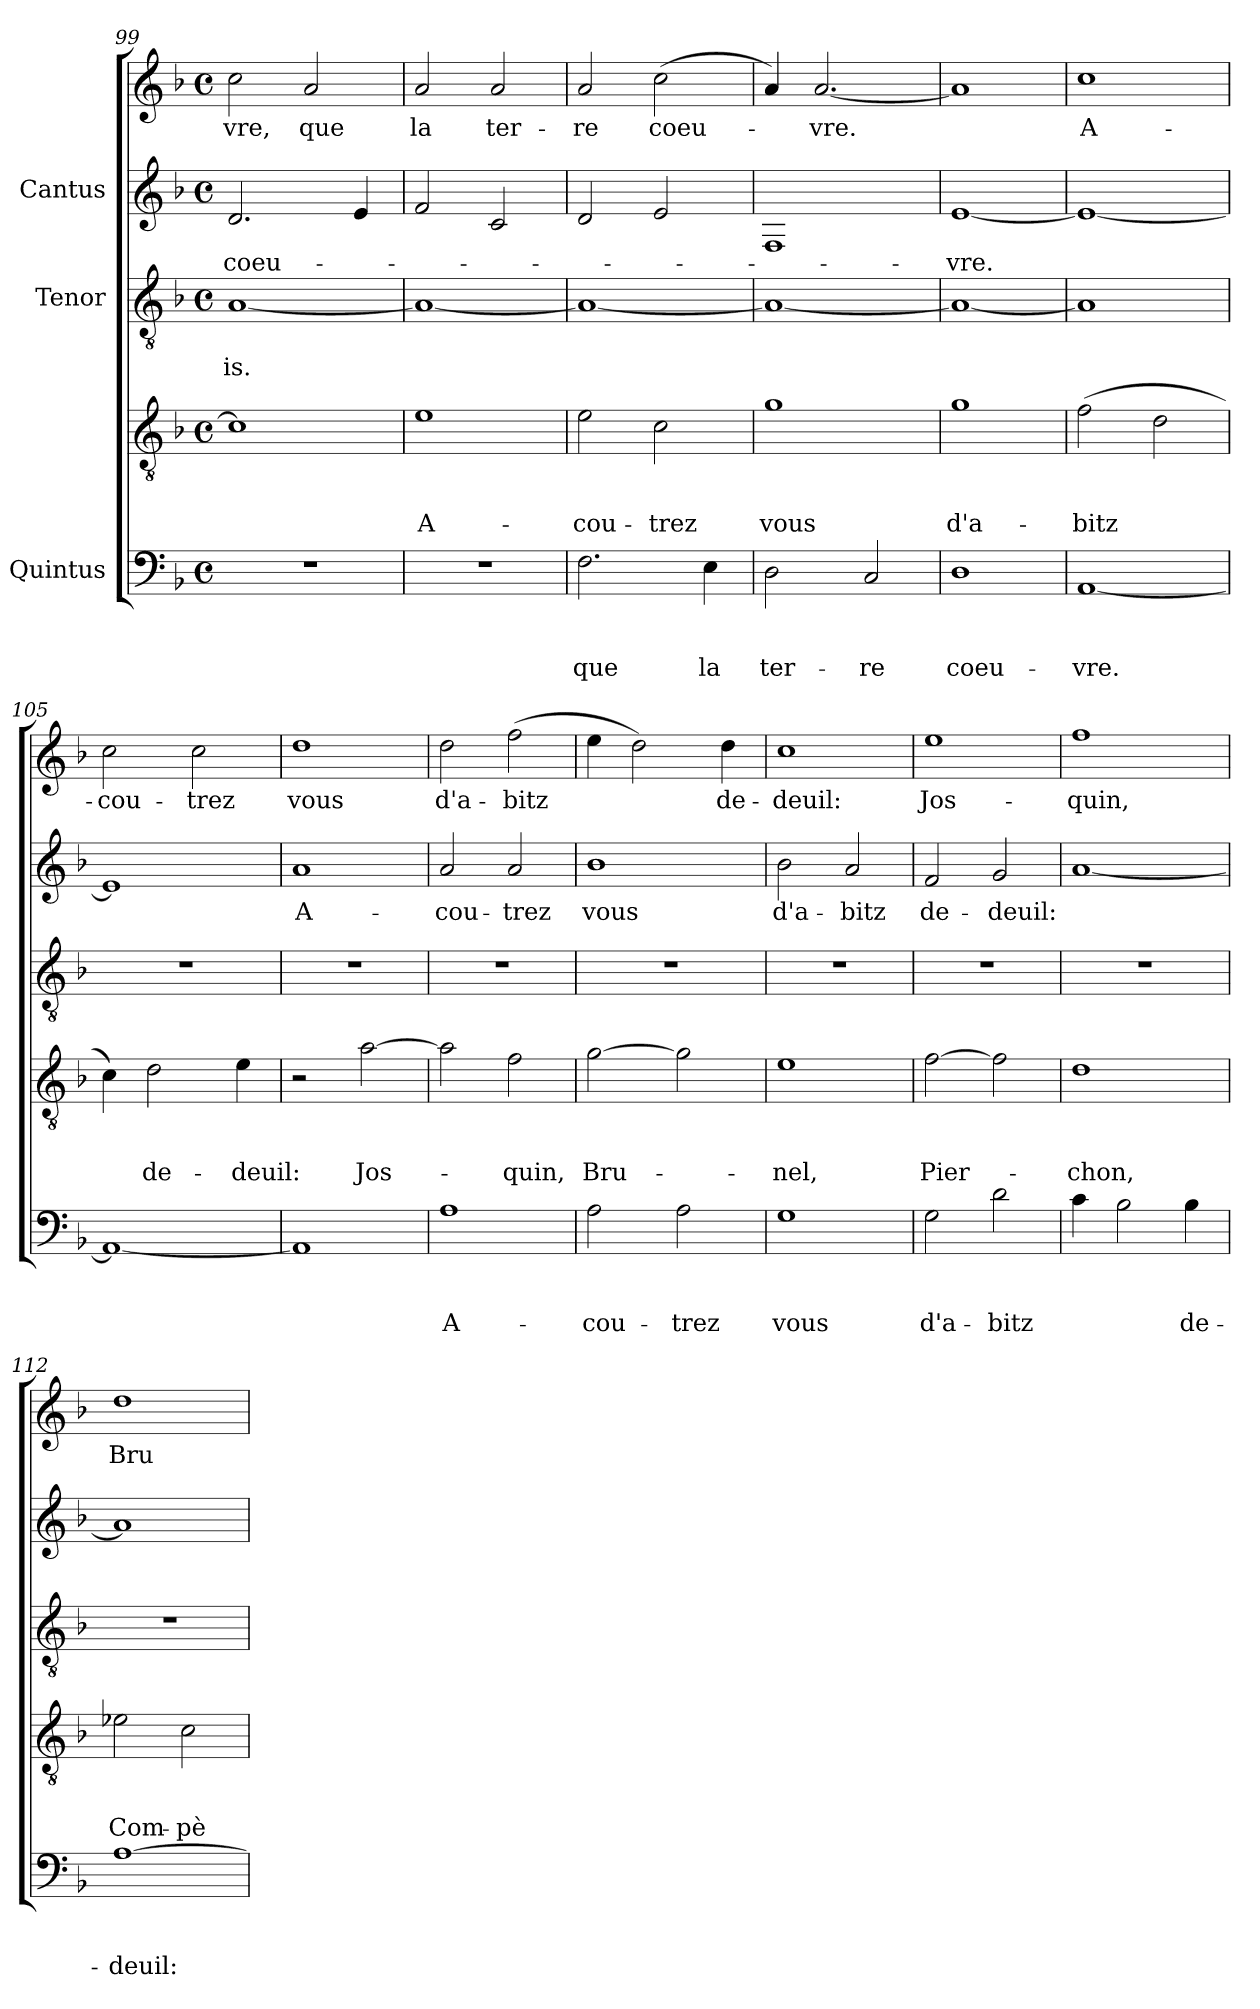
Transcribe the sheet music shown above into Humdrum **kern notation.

**kern	**text	**text	**text	**kern	**text	**text	**text	**kern	**text	**text	**kern	**text	**kern	**text
*part3	*part3	*part3	*part3	*part3	*part3	*part3	*part3	*part2	*part2	*part2	*part1	*part1	*part1	*part1
*staff5	*staff5	*staff5	*staff5	*staff4	*staff4	*staff4	*staff4	*staff3	*staff3	*staff3	*staff2	*staff2	*staff1	*staff1
*I"Quintus	*	*	*	*	*	*	*	*I"Tenor	*	*	*I"Cantus	*	*	*
!!LO:LB:g=z
*clefF4	*	*	*	*clefGv2	*	*	*	*clefGv2	*	*	*clefG2	*	*clefG2	*
*k[b-]	*	*	*	*k[b-]	*	*	*	*k[b-]	*	*	*k[b-]	*	*k[b-]	*
*F:	*	*	*	*F:	*	*	*	*F:	*	*	*F:	*	*F:	*
*M4/4	*	*	*	*M4/4	*	*	*	*M4/4	*	*	*M4/4	*	*M4/4	*
*met(c)	*	*	*	*met(c)	*	*	*	*met(c)	*	*	*met(c)	*	*met(c)	*
=99	=99	=99	=99	=99	=99	=99	=99	=99	=99	=99	=99	=99	=99	=99
!	!	!	!	!	!	!	!	!	!	!LO:LY:b	!	!LO:LY:b	!	!LO:LY:b
1r	.	.	.	1c]	.	.	.	[<1A	.	-is.	2.d/	coeu-	2cc\	-vre,
!	!	!	!	!	!	!	!	!	!	!	!	!	!	!LO:LY:b
.	.	.	.	.	.	.	.	.	.	.	.	.	2a/	que
.	.	.	.	.	.	.	.	.	.	.	4e/	.	.	.
!!LO:PB:g=z
=100	=100	=100	=100	=100	=100	=100	=100	=100	=100	=100	=100	=100	=100	=100
!	!	!	!	!	!	!	!LO:LY:b	!	!	!	!	!	!	!LO:LY:b
1r	.	.	.	1e	.	.	A-	1A_	.	.	2f/	.	2a/	-la
!	!	!	!	!	!	!	!	!	!	!	!	!	!	!LO:LY:b
.	.	.	.	.	.	.	.	.	.	.	2c/	.	2a/	ter-
!!LO:LB:g=z
=101	=101	=101	=101	=101	=101	=101	=101	=101	=101	=101	=101	=101	=101	=101
!	!	!	!LO:LY:b	!	!	!	!LO:LY:b	!	!	!	!	!	!	!LO:LY:b
2.F\	.	.	que	2e\	.	.	-cou-	1A_	.	.	2d/	.	2a/	-re
!	!	!	!	!	!	!	!LO:LY:b	!	!	!	!	!	!	!LO:LY:b
.	.	.	.	2c\	.	.	-trez	.	.	.	2e/	.	(>2cc\	coeu-
!	!	!	!LO:LY:b	!	!	!	!	!	!	!	!	!	!	!
4E\	.	.	la	.	.	.	.	.	.	.	.	.	.	.
!!LO:LB:g=z
=102	=102	=102	=102	=102	=102	=102	=102	=102	=102	=102	=102	=102	=102	=102
!	!	!	!LO:LY:b	!	!	!	!LO:LY:b	!	!	!	!	!	!	!
2D\	.	.	ter-	1g	.	.	vous	1A_	.	.	1F	.	4a/)	.
!	!	!	!	!	!	!	!	!	!	!	!	!	!	!LO:LY:b
.	.	.	.	.	.	.	.	.	.	.	.	.	[<2.a/	-vre.
!	!	!	!LO:LY:b	!	!	!	!	!	!	!	!	!	!	!
2C/	.	.	-re	.	.	.	.	.	.	.	.	.	.	.
!!LO:PB:g=z
=103	=103	=103	=103	=103	=103	=103	=103	=103	=103	=103	=103	=103	=103	=103
!	!	!	!LO:LY:b	!	!	!	!LO:LY:b	!	!	!	!	!LO:LY:b	!	!
1D	.	.	-coeu-	1g	.	.	d'a-	1A_	.	.	[<1e	vre.	1a]	.
!!LO:LB:g=z
=104	=104	=104	=104	=104	=104	=104	=104	=104	=104	=104	=104	=104	=104	=104
!	!	!	!LO:LY:b	!	!	!	!LO:LY:b	!	!	!	!	!	!	!LO:LY:b
[<1AA	.	.	vre.	(>2f\	.	.	-bitz	1A]	.	.	1e_	.	1cc	A-
.	.	.	.	2d\	.	.	.	.	.	.	.	.	.	.
!!LO:LB:g=z
=105	=105	=105	=105	=105	=105	=105	=105	=105	=105	=105	=105	=105	=105	=105
!	!	!	!	!	!	!	!	!	!	!	!	!	!	!LO:LY:b
1AA_	.	.	.	4c\)	.	.	.	1r	.	.	1e]	.	2cc\	-cou-
!	!	!	!	!	!	!	!LO:LY:b	!	!	!	!	!	!	!
.	.	.	.	2d\	.	.	de-	.	.	.	.	.	.	.
!	!	!	!	!	!	!	!	!	!	!	!	!	!	!LO:LY:b
.	.	.	.	.	.	.	.	.	.	.	.	.	2cc\	-trez
!	!	!	!	!	!	!	!LO:LY:b	!	!	!	!	!	!	!
.	.	.	.	4e\	.	.	-deuil:	.	.	.	.	.	.	.
!!LO:PB:g=z
=106	=106	=106	=106	=106	=106	=106	=106	=106	=106	=106	=106	=106	=106	=106
!	!	!	!	!	!	!	!	!	!	!	!	!LO:LY:b	!	!LO:LY:b
1AA]	.	.	.	2r	.	.	.	1r	.	.	1a	A-	1dd	vous
!	!	!	!	!	!	!	!LO:LY:b	!	!	!	!	!	!	!
.	.	.	.	[>2a\	.	.	Jos-	.	.	.	.	.	.	.
!!LO:LB:g=z
=107	=107	=107	=107	=107	=107	=107	=107	=107	=107	=107	=107	=107	=107	=107
!	!	!	!LO:LY:b	!	!	!	!	!	!	!	!	!LO:LY:b	!	!LO:LY:b
1A	.	.	A-	2a\]	.	.	.	1r	.	.	2a/	cou-	2dd\	-d'a-
!	!	!	!	!	!	!	!LO:LY:b	!	!	!	!	!LO:LY:b	!	!LO:LY:b
.	.	.	.	2f\	.	.	-quin,	.	.	.	2a/	-trez	(>2ff\	-bitz
!!LO:LB:g=z
=108	=108	=108	=108	=108	=108	=108	=108	=108	=108	=108	=108	=108	=108	=108
!	!	!	!LO:LY:b	!	!	!	!LO:LY:b	!	!	!	!	!LO:LY:b	!	!
2A\	.	.	-cou-	[>2g\	.	.	-Bru-	1r	.	.	1b-	-vous	4ee\	.
.	.	.	.	.	.	.	.	.	.	.	.	.	2dd\)	.
!	!	!	!LO:LY:b	!	!	!	!	!	!	!	!	!	!	!
2A\	.	.	-trez	2g\]	.	.	.	.	.	.	.	.	.	.
!	!	!	!	!	!	!	!	!	!	!	!	!	!	!LO:LY:b
.	.	.	.	.	.	.	.	.	.	.	.	.	4dd\	de-
!!LO:PB:g=z
=109	=109	=109	=109	=109	=109	=109	=109	=109	=109	=109	=109	=109	=109	=109
!	!	!	!LO:LY:b	!	!	!	!LO:LY:b	!	!	!	!	!LO:LY:b	!	!LO:LY:b
1G	.	.	vous	1e	.	.	nel,	1r	.	.	2b-\	d'a-	1cc	deuil:
!	!	!	!	!	!	!	!	!	!	!	!	!LO:LY:b	!	!
.	.	.	.	.	.	.	.	.	.	.	2a/	-bitz	.	.
!!LO:LB:g=z
=110	=110	=110	=110	=110	=110	=110	=110	=110	=110	=110	=110	=110	=110	=110
!	!	!	!LO:LY:b	!	!	!	!LO:LY:b	!	!	!	!	!LO:LY:b	!	!LO:LY:b
2G\	.	.	-d'a-	[>2f\	.	.	Pier-	1r	.	.	2f/	-de-	1ee	Jos-
!	!	!	!LO:LY:b	!	!	!	!	!	!	!	!	!LO:LY:b	!	!
2d\	.	.	-bitz	2f\]	.	.	.	.	.	.	2g/	-deuil:	.	.
!!LO:LB:g=z
=111	=111	=111	=111	=111	=111	=111	=111	=111	=111	=111	=111	=111	=111	=111
!	!	!	!	!	!	!	!LO:LY:b	!	!	!	!	!	!	!LO:LY:b
4c\	.	.	.	1d	.	.	chon,	1r	.	.	[<1a	.	1ff	quin,
2B-\	.	.	.	.	.	.	.	.	.	.	.	.	.	.
!	!	!	!LO:LY:b	!	!	!	!	!	!	!	!	!	!	!
4B-\	.	.	de-	.	.	.	.	.	.	.	.	.	.	.
!!LO:PB:g=z
=112	=112	=112	=112	=112	=112	=112	=112	=112	=112	=112	=112	=112	=112	=112
!	!	!	!LO:LY:b	!	!	!	!LO:LY:b	!	!	!	!	!	!	!LO:LY:b
[>1A	.	.	-deuil:	2e-X\	.	.	-Com-	1r	.	.	1a]	.	1dd	Bru-
!	!	!	!	!	!	!	!LO:LY:b	!	!	!	!	!	!	!
.	.	.	.	2c\	.	.	-pè-	.	.	.	.	.	.	.
=	=	=	=	=	=	=	=	=	=	=	=	=	=	=
*-	*-	*-	*-	*-	*-	*-	*-	*-	*-	*-	*-	*-	*-	*-
